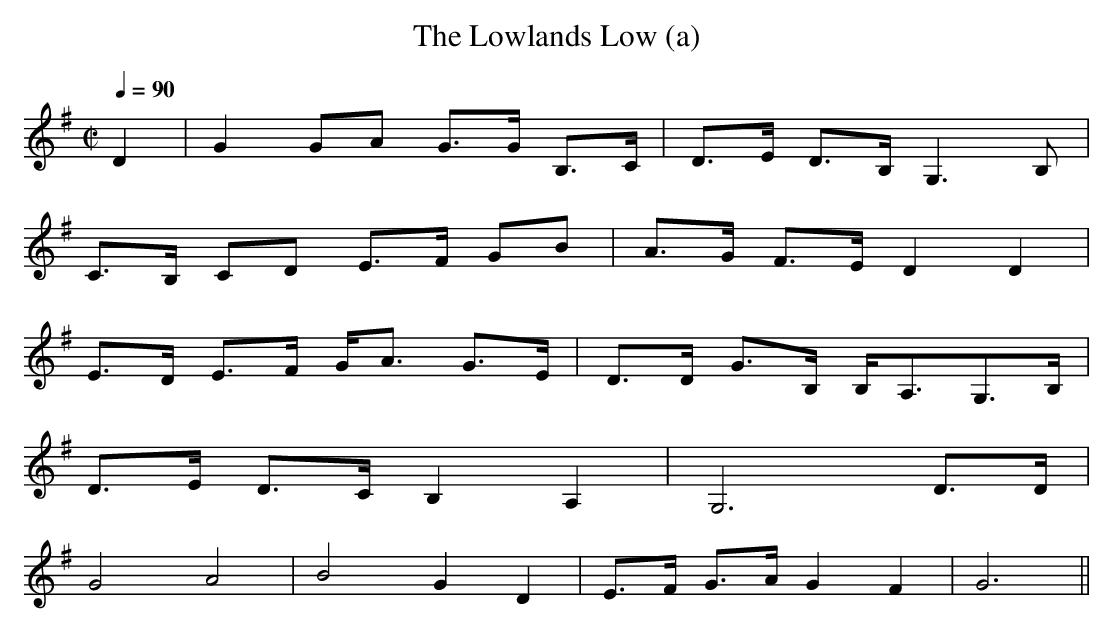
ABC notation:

X:1
T:The Lowlands Low (a)
M:C|
L:1/8
Q:1/4=90
K:G
D2|\
G2 GA G>G B,>C|D>E D>B, G,3B,|
C>B, CD E>F GB|A>G F>E  D2 D2|
E>D E>F G<A G>E|D>D G>B, B,<A,G,>B,|
D>E D>C B,2 A,2|G,6 D>D|
G4 A4|B4 G2D2|E>F G>A G2F2|G6||
